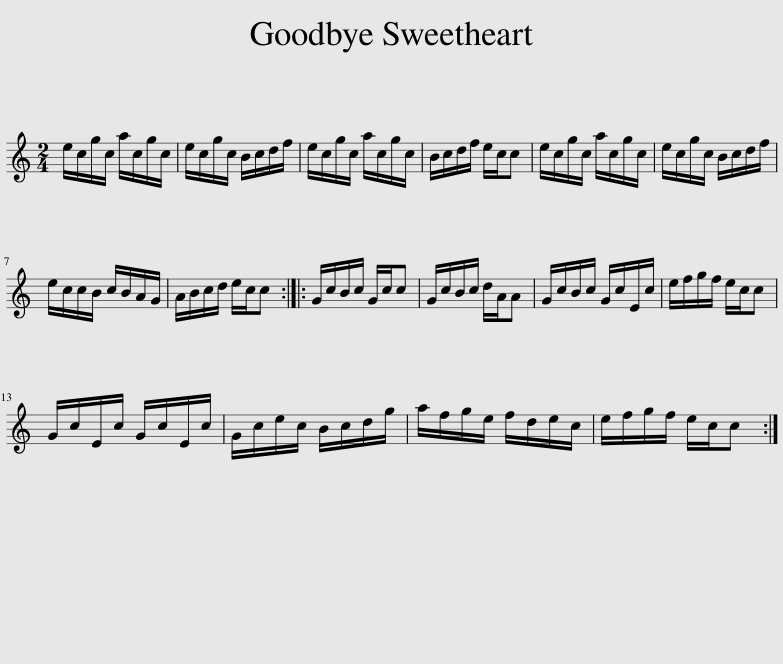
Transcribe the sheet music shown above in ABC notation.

X:1
L:1/8
M:2/4
I:linebreak $
K:C
V:1 treble
V:1
 e/c/g/c/ a/c/g/c/ | e/c/g/c/ B/c/d/f/ | e/c/g/c/ a/c/g/c/ | B/c/d/f/ e/c/c | e/c/g/c/ a/c/g/c/ | %5
 e/c/g/c/ B/c/d/f/ |$ e/c/c/B/ c/B/A/G/ | A/B/c/d/ e/c/c :: G/c/B/c/ G/c/c | G/c/B/c/ d/A/A | %10
 G/c/B/c/ G/c/E/c/ | e/f/g/f/ e/c/c |$ G/c/E/c/ G/c/E/c/ | G/c/e/c/ B/c/d/g/ | a/f/g/e/ f/d/e/c/ | %15
 e/f/g/f/ e/c/c :| %16
